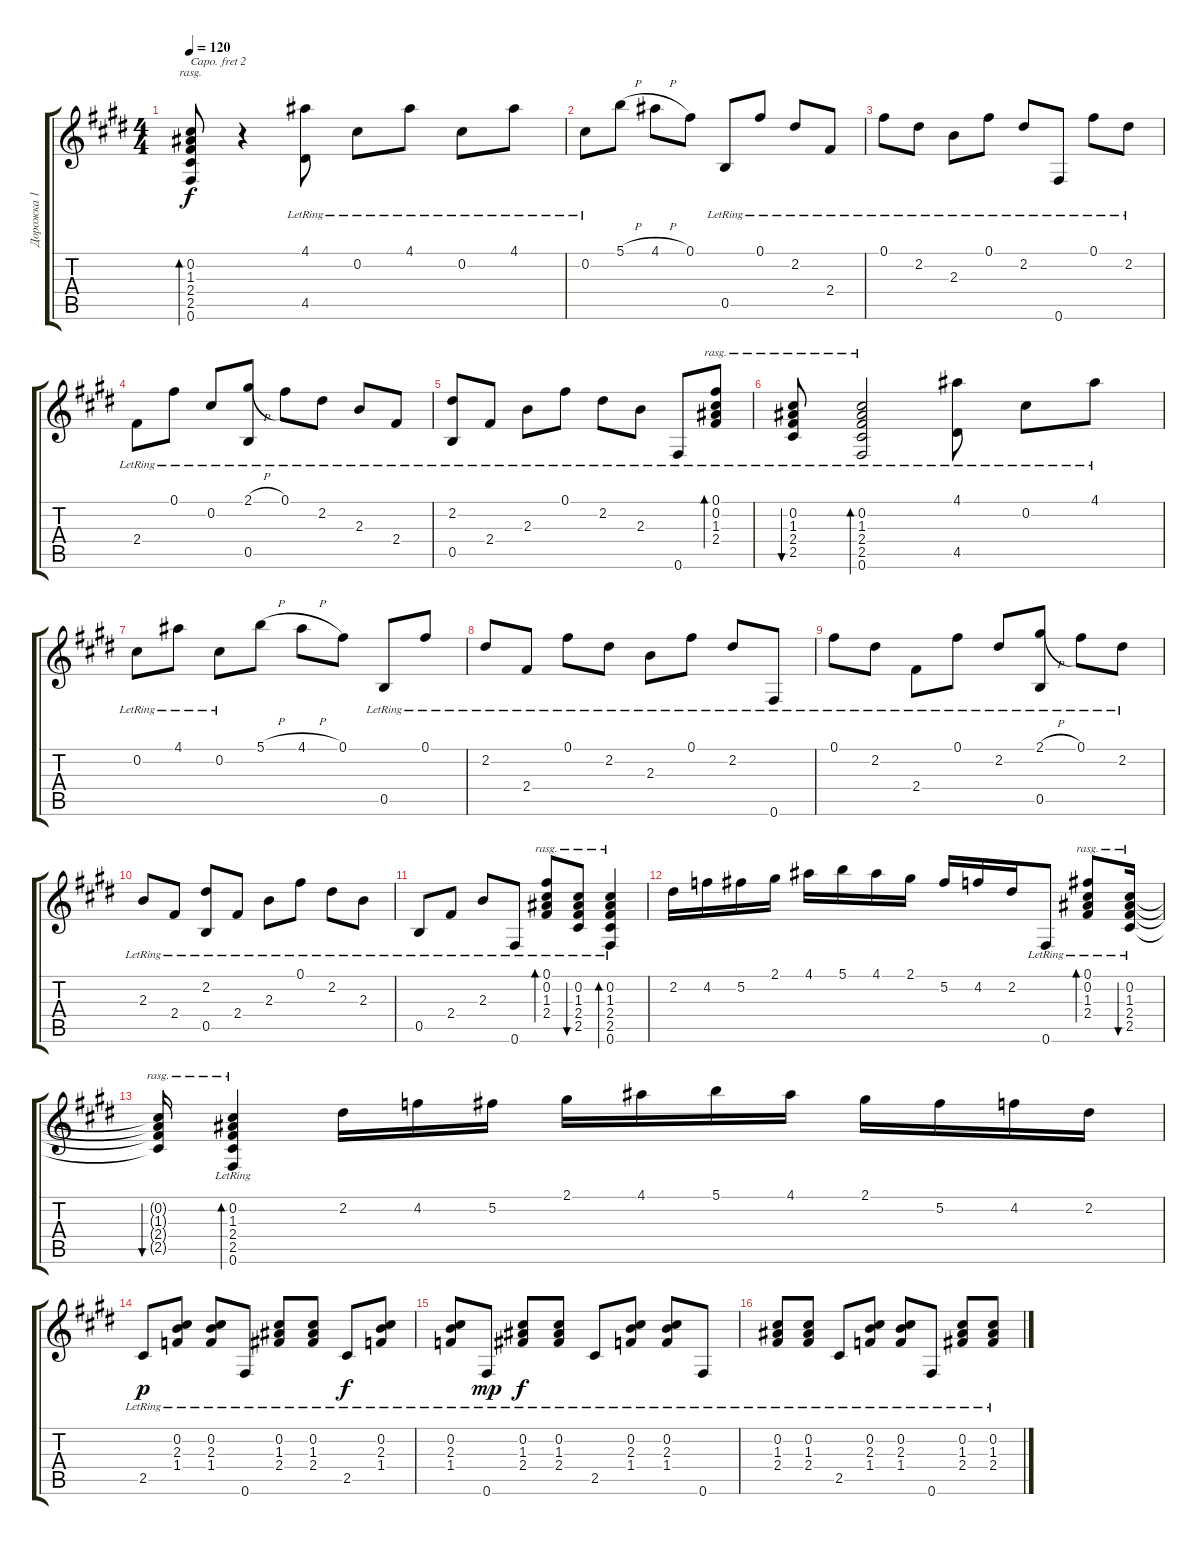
\track ("Дорожка 1" "Дорожка 1") {instrument acousticguitarnylon}
\staff {score tabs}
\capo 2
\tuning (E4 B3 G3 D3 A2 E2) {hide}
\ts (4 4)
\tempo 120
\clef g2
\ks e
(0.2{t} 1.3{t} 2.4{t} 2.5{t} 0.6{t}).8{bd 120 rasg ii dy f} r.4 (4.1{lr} 4.5).8 0.2{lr}.8 4.1{lr}.8 0.2{lr}.8 4.1{lr}.8 |
0.2{lr}.8 5.1{h}.8 4.1{h}.8 0.1.8 0.5{lr}.8 0.1{lr}.8 2.2{lr}.8 2.4{lr}.8 |
0.1{lr}.8 2.2{lr}.8 2.3{lr}.8 0.1{lr}.8 2.2{lr}.8 0.6{lr}.8 0.1{lr}.8 2.2{lr}.8 |
2.4{lr}.8 0.1{lr}.8 0.2{lr}.8 (2.1{h} 0.5{lr}).8 0.1{lr}.8 2.2{lr}.8 2.3{lr}.8 2.4{lr}.8 |
(2.2 0.5{lr}).8 2.4{lr}.8 2.3{lr}.8 0.1{lr}.8 2.2{lr}.8 2.3{lr}.8 0.6{lr}.8 (0.1 0.2 1.3 2.4{lr}).8{bd 120 rasg ii} |
(0.2 1.3 2.4{lr} 2.5).8{bu 120 rasg ii} (0.2 1.3 2.4{lr} 2.5 0.6).2{bd 120 rasg ii} (4.1 4.5{lr}).8 0.2{lr}.8 4.1{lr}.8 |
0.2{lr}.8 4.1{lr}.8 0.2{lr}.8 5.1{h}.8 4.1{h}.8 0.1.8 0.5{lr}.8 0.1{lr}.8 |
2.2{lr}.8 2.4{lr}.8 0.1{lr}.8 2.2{lr}.8 2.3{lr}.8 0.1{lr}.8 2.2{lr}.8 0.6{lr}.8 |
0.1{lr}.8 2.2{lr}.8 2.4{lr}.8 0.1{lr}.8 2.2{lr}.8 (2.1{h} 0.5{lr}).8 0.1{lr}.8 2.2{lr}.8 |
2.3{lr}.8 2.4{lr}.8 (2.2{lr} 0.5{lr}).8 2.4{lr}.8 2.3{lr}.8 0.1{lr}.8 2.2{lr}.8 2.3{lr}.8 |
0.5{lr}.8 2.4{lr}.8 2.3{lr}.8 0.6{lr}.8 (0.1{lr} 0.2{lr} 1.3{lr} 2.4{lr}).8{bd 60 rasg ii} (0.2{lr} 1.3{lr} 2.4{lr} 2.5{lr}).8{bu 120 rasg ii} (0.2{lr} 1.3{lr} 2.4{lr} 2.5{lr} 0.6{lr}).4{bd 120 rasg ii} |
2.2.16 4.2.16 5.2.16 2.1.16 4.1.16 5.1.16 4.1.16 2.1.16 5.2.16 4.2.16 2.2.16 0.6{lr}.8 (0.1{lr} 0.2{lr} 1.3{lr} 2.4{lr}).8{bd 120 rasg ii} (0.2{lr} 1.3{lr} 2.4{lr} 2.5{lr}).16{bu 120 rasg ii} |
(0.2{t} 1.3{t} 2.4{t} 2.5{t}).16{bu 120 rasg ii} (0.2{lr} 1.3{lr} 2.4{lr} 2.5{lr} 0.6{lr}).4{bd 120 rasg ii} 2.2.16 4.2.16 5.2.16 2.1.16 4.1.16 5.1.16 4.1.16 2.1.16 5.2.16 4.2.16 2.2.16 |
2.5{lr}.8{dy p} (0.2{lr} 2.3{lr} 1.4{lr}).8 (0.2{lr} 2.3{lr} 1.4{lr}).8 0.6{lr}.8 (0.2{lr} 1.3{lr} 2.4{lr}).8 (0.2{lr} 1.3{lr} 2.4{lr}).8 2.5{lr}.8{dy f} (0.2{lr} 2.3{lr} 1.4{lr}).8 |
(0.2{lr} 2.3{lr} 1.4{lr}).8 0.6{lr}.8{dy mp} (0.2{lr} 1.3{lr} 2.4{lr}).8{dy f} (0.2{lr} 1.3{lr} 2.4{lr}).8 2.5{lr}.8 (0.2{lr} 2.3{lr} 1.4{lr}).8 (0.2{lr} 2.3{lr} 1.4{lr}).8 0.6{lr}.8 |
(0.2{lr} 1.3{lr} 2.4{lr}).8 (0.2{lr} 1.3{lr} 2.4{lr}).8 2.5{lr}.8 (0.2{lr} 2.3{lr} 1.4{lr}).8 (0.2{lr} 2.3{lr} 1.4{lr}).8 0.6{lr}.8 (0.2{lr} 1.3{lr} 2.4{lr}).8 (0.2{lr} 1.3{lr} 2.4{lr}).8
